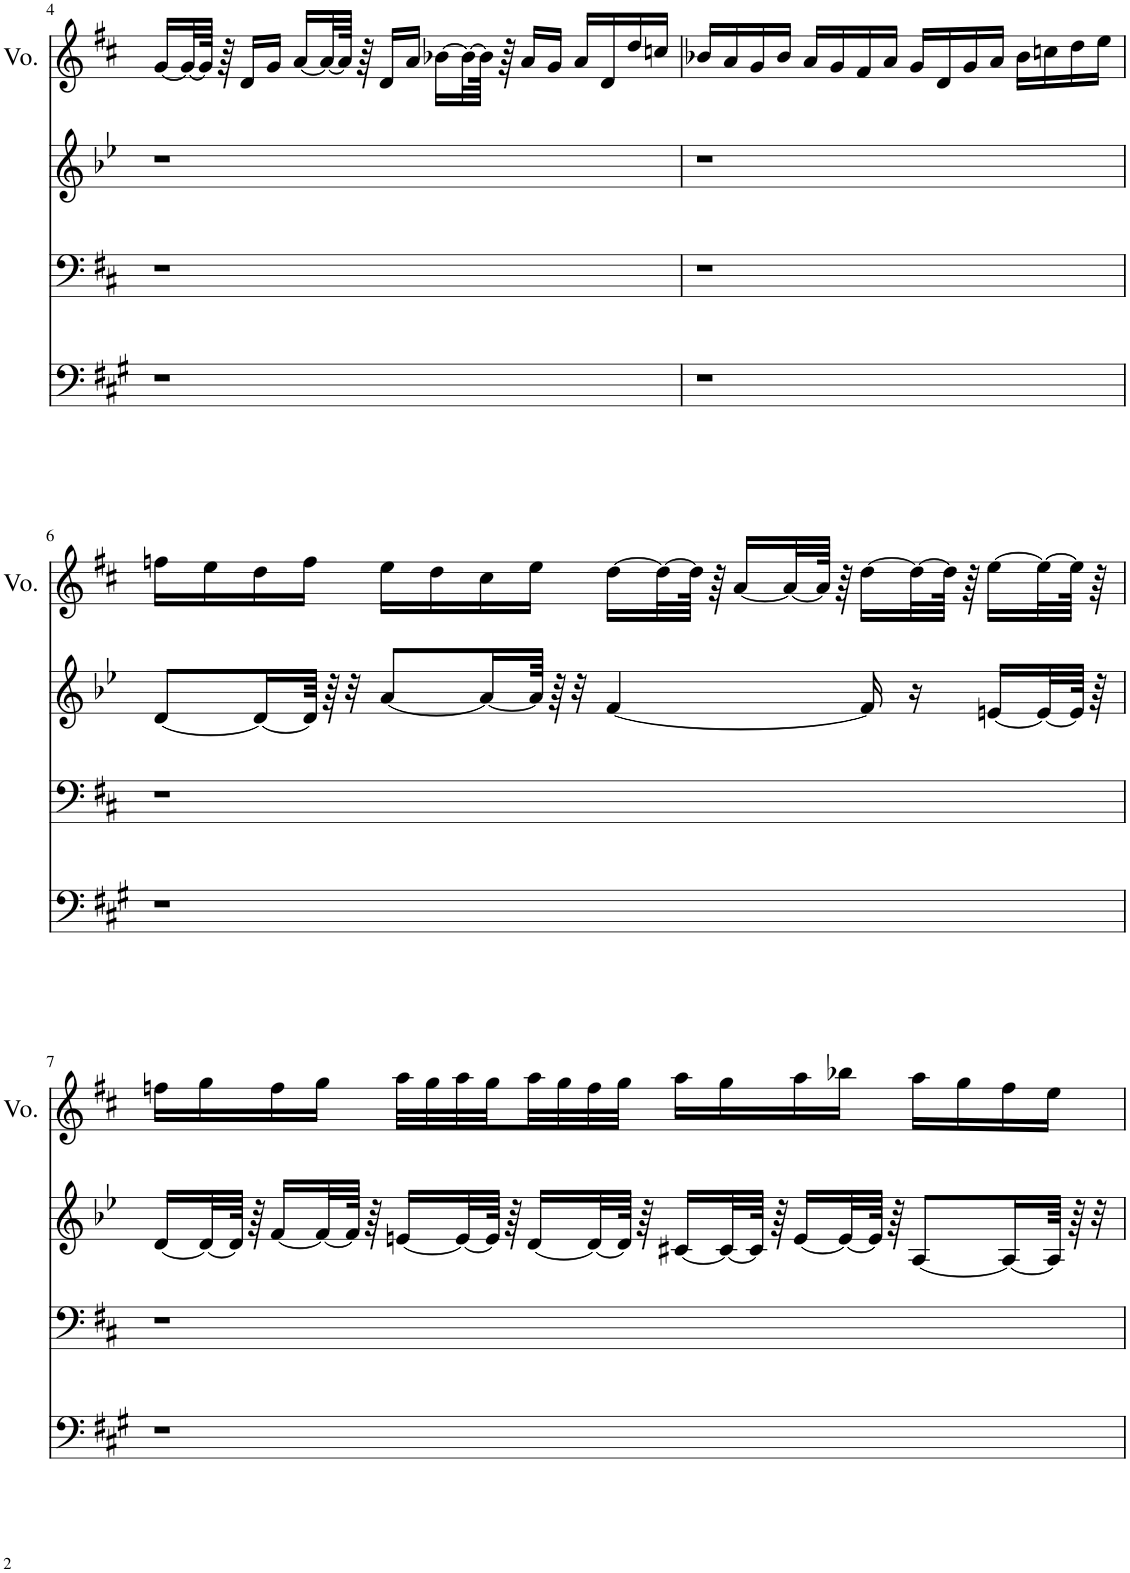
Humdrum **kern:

**kern	**kern	**kern	**kern
*part4	*part3	*part2	*part1
*staff4	*staff3	*staff2	*staff1
*I"Organ	*I"Organ	*I"Organ	*I"Voice
*	*	*	*I'Vo.
!!LO:PB:g=z
*clefF4	*clefF4	*clefG2	*clefG2
*Trd7c12	*	*	*
*k[f#c#g#]	*k[f#c#]	*k[b-e-]	*k[f#c#]
*M4/4	*M4/4	*M4/4	*M4/4
=4	=4	=4	=4
1r	1r	1r	[16g/LL
.	.	.	32g/L_
.	.	.	64g/JJJk]
.	.	.	64r
.	.	.	16d/LL
.	.	.	16g/JJ
.	.	.	[16a/LL
.	.	.	32a/L_
.	.	.	64a/JJJk]
.	.	.	64r
.	.	.	16d/LL
.	.	.	16a/JJ
.	.	.	[16b-X\LL
.	.	.	32b-\L_
.	.	.	64b-\JJJk]
.	.	.	64r
.	.	.	16a/LL
.	.	.	16g/JJ
.	.	.	16a/LL
.	.	.	16d/
.	.	.	16dd/
.	.	.	16ccn/JJ
=5	=5	=5	=5
1r	1r	1r	16b-X/LL
.	.	.	16a/
.	.	.	16g/
.	.	.	16b-/JJ
.	.	.	16a/LL
.	.	.	16g/
.	.	.	16f#/
.	.	.	16a/JJ
.	.	.	16g/LL
.	.	.	16d/
.	.	.	16g/
.	.	.	16a/JJ
.	.	.	16b-\LL
.	.	.	16ccn\
.	.	.	16dd\
.	.	.	16ee\JJ
!!LO:LB:g=z
=6	=6	=6	=6
1r	1r	[8d/L	16ffn\LL
.	.	.	16ee\
.	.	16d/L_	16dd\
.	.	64d/JJkk]	16ff\JJ
.	.	64r	.
.	.	32r	.
.	.	[8a/L	16ee\LL
.	.	.	16dd\
.	.	16a/L_	16cc#\
.	.	64a/JJkk]	16ee\JJ
.	.	64r	.
.	.	32r	.
.	.	[4f/	[16dd\LL
.	.	.	32dd\L_
.	.	.	64dd\JJJk]
.	.	.	64r
.	.	.	[16a/LL
.	.	.	32a/L_
.	.	.	64a/JJJk]
.	.	.	64r
.	.	16f/]	[16dd\LL
.	.	16r	32dd\L_
.	.	.	64dd\JJJk]
.	.	.	64r
.	.	[16en/LL	[16ee\LL
.	.	32e/L_	32ee\L_
.	.	64e/JJJk]	64ee\JJJk]
.	.	64r	64r
!!LO:LB:g=z
=7	=7	=7	=7
1r	1r	[16d/LL	16ffn\LL
.	.	32d/L_	16gg\
.	.	64d/JJJk]	.
.	.	64r	.
.	.	[16f/LL	16ff\
.	.	32f/L_	16gg\JJ
.	.	64f/JJJk]	.
.	.	64r	.
.	.	[16en/LL	32aa\LLL
.	.	.	32gg\
.	.	32e/L_	32aa\
.	.	64e/JJJk]	32gg\
.	.	64r	.
.	.	[16d/LL	32aa\
.	.	.	32gg\
.	.	32d/L_	32ff\
.	.	64d/JJJk]	32gg\JJJ
.	.	64r	.
.	.	[16c#X/LL	16aa\LL
.	.	32c#/L_	16gg\
.	.	64c#/JJJk]	.
.	.	64r	.
.	.	[16e/LL	16aa\
.	.	32e/L_	16bb-X\JJ
.	.	64e/JJJk]	.
.	.	64r	.
.	.	[8A/L	16aa\LL
.	.	.	16gg\
.	.	16A/L_	16ff\
.	.	64A/JJkk]	16ee\JJ
.	.	64r	.
.	.	32r	.
=	=	=	=
*-	*-	*-	*-
